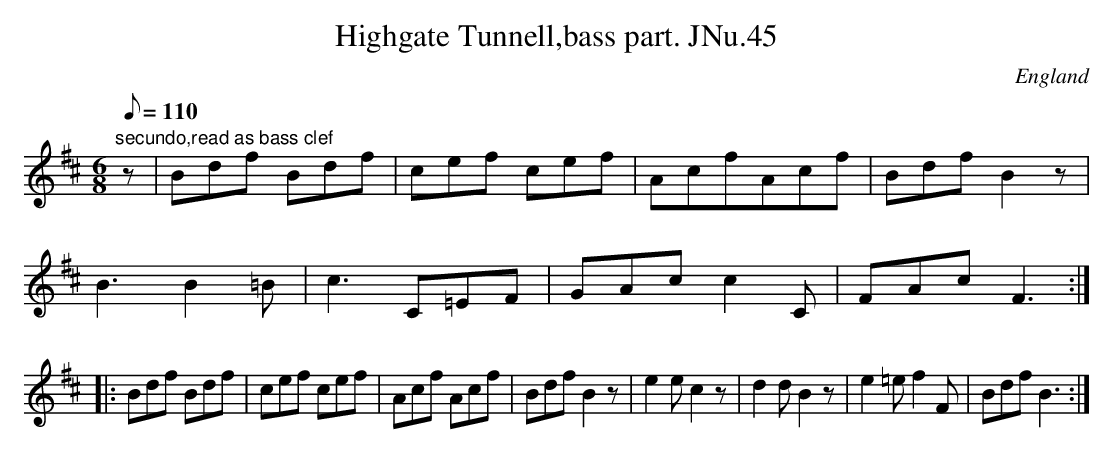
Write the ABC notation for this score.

X:1
T:Highgate Tunnell,bass part. JNu.45
M:6/8
L:1/8
Q:110
O:England
K:D
"secundo,read as bass clef"
z|Bdf Bdf|cef cef|AcfAcf|Bdf B2z|!
B3B2=B|c3C=EF|GAcc2C|FAcF3::!
Bdf Bdf|cef cef|Acf Acf|BdfB2z|
e2ec2z|d2dB2z|e2=ef2F|BdfB3:|]
